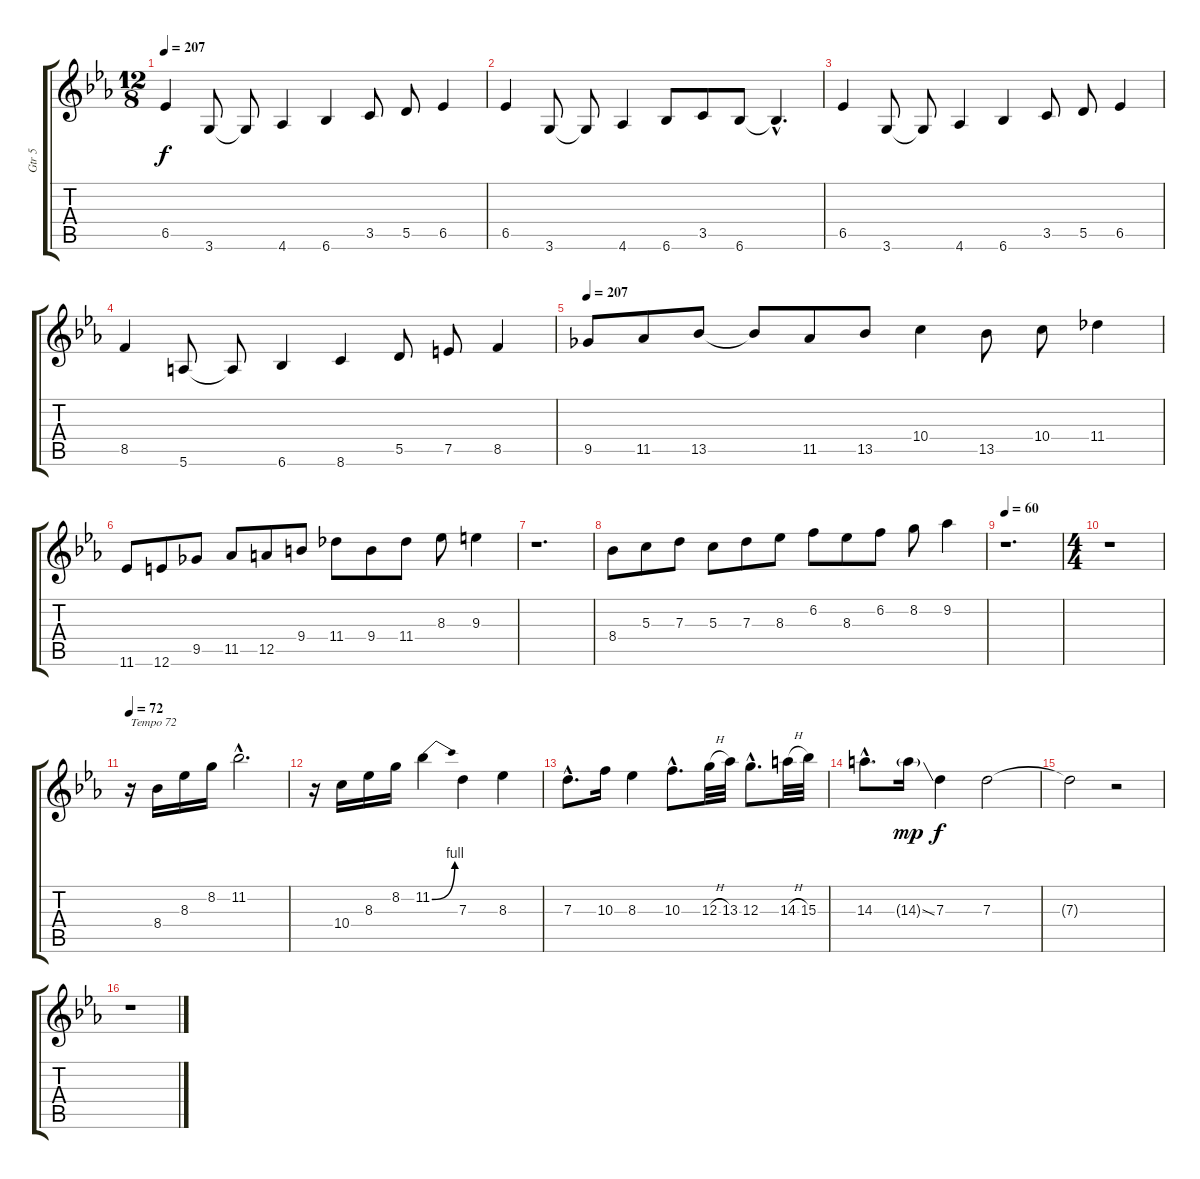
\track ("Gtr 5" "Gtr 5") {instrument overdrivenguitar}
\staff {score tabs}
\tuning (E4 B3 G3 D3 A2 E2) {hide}
\ts (12 8)
\tempo 207
\clef g2
\ks eb
6.5.4{dy f} 3.6.8 3.6{t}.8 4.6.4 6.6.4 3.5.8 5.5.8 6.5.4 |
6.5.4 3.6.8 3.6{t}.8 4.6.4 6.6.8 3.5.8 6.6.8 6.6{hac t}.4{d} |
6.5.4 3.6.8 3.6{t}.8 4.6.4 6.6.4 3.5.8 5.5.8 6.5.4 |
8.5.4 5.6.8 5.6{t}.8 6.6.4 8.6.4 5.5.8 7.5.8 8.5.4 |
\tempo 207
9.5.8 11.5.8 13.5.8 13.5{t}.8 11.5.8 13.5.8 10.4.4 13.5.8 10.4.8 11.4.4 |
11.6.8 12.6.8 9.5.8 11.5.8 12.5.8 9.4.8 11.4.8 9.4.8 11.4.8 8.3.8 9.3.4 |
r.1{d} |
8.4.8 5.3.8 7.3.8 5.3.8 7.3.8 8.3.8 6.2.8 8.3.8 6.2.8 8.2.8 9.2.4 |
\tempo 60
r.1{d} |
\ts (4 4)
r.1 |
\tempo 72
r.16{txt "Tempo 72"} 8.4.16 8.3.16 8.2.16 11.2{hac}.2{d} |
r.16 10.4.16 8.3.16 8.2.16 11.2{be (bend 0 0 60 4)}.4 7.3.4 8.3.4 |
7.3{hac}.8{d} 10.3.16 8.3.4 10.3{hac}.8{d} 12.3{h}.32 13.3.32 12.3{hac}.8{d} 14.3{h}.32 15.3.32 |
14.3{hac}.8{d} 14.3{ss g}.16{dy mp} 7.3.4{dy f} 7.3.2 |
7.3{t}.2 r.2 |
r.1
